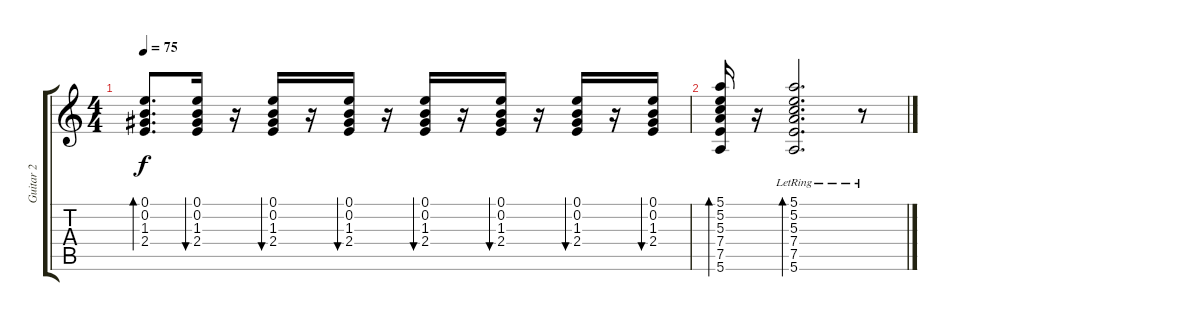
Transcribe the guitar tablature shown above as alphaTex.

\track ("Guitar 2" "Guitar 2") {instrument electricguitarclean}
\staff {score tabs}
\tuning (E4 B3 G3 D3 A2 E2) {hide}
\ts (4 4)
\tempo 75
\clef g2
\ks c
(0.1 0.2 1.3 2.4).8{d bd 30 dy f} (0.1 0.2 1.3 2.4).16{bu 30} r.16 (0.1 0.2 1.3 2.4).16{bu 30} r.16 (0.1 0.2 1.3 2.4).16{bu 30} r.16 (0.1 0.2 1.3 2.4).16{bu 30} r.16 (0.1 0.2 1.3 2.4).16{bu 30} r.16 (0.1 0.2 1.3 2.4).16{bu 30} r.16 (0.1 0.2 1.3 2.4).16{bu 30} |
(5.1 5.2 5.3 7.4 7.5 5.6).16{bd 30} r.16 (5.1 5.2 5.3 7.4 7.5{lr} 5.6).2{d bd 30} r.8
